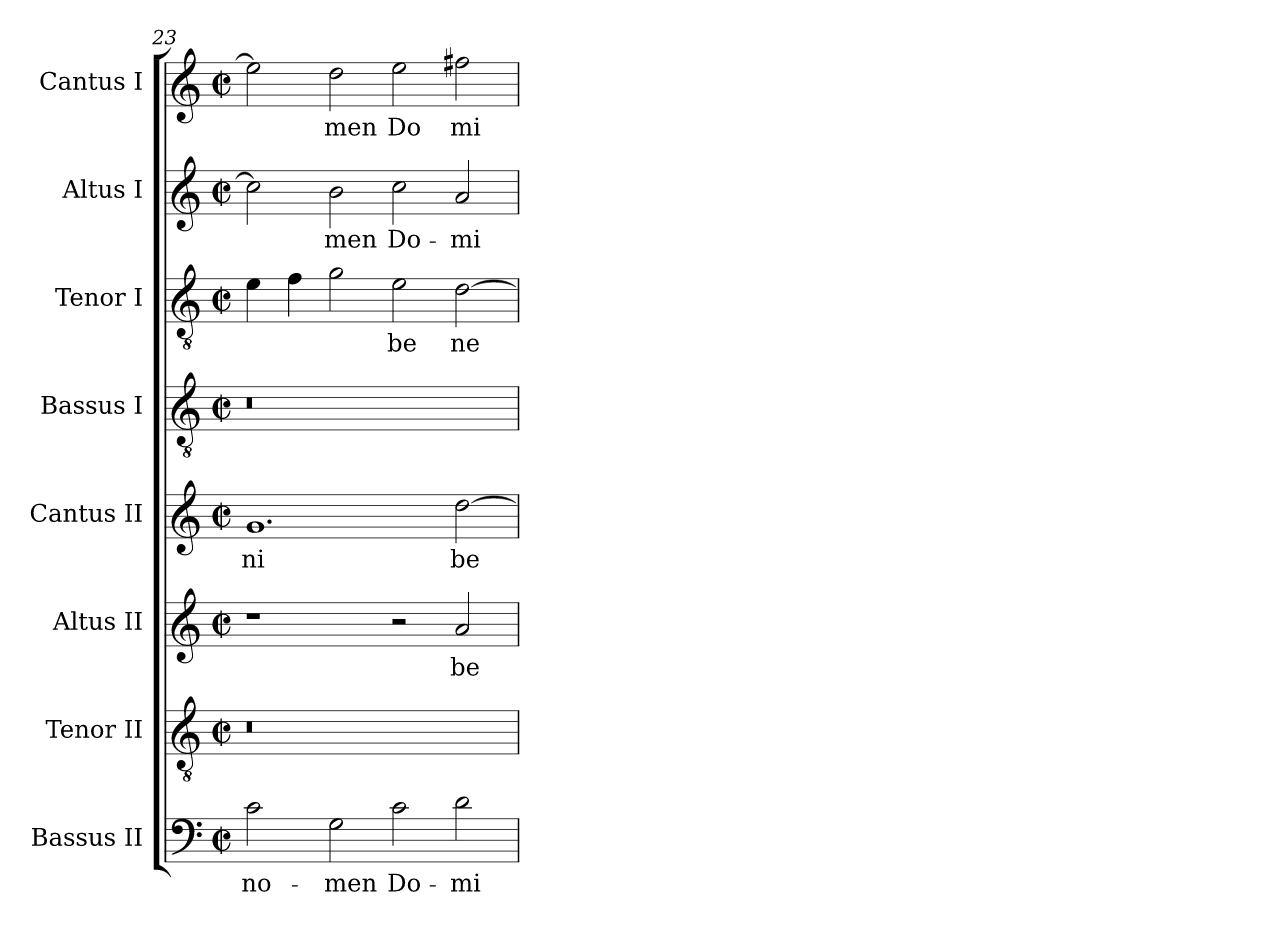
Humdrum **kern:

**kern	**text	**kern	**kern	**text	**kern	**text	**kern	**kern	**text	**kern	**text	**kern	**text
*part8	*part8	*part7	*part6	*part6	*part5	*part5	*part4	*part3	*part3	*part2	*part2	*part1	*part1
*staff8	*staff8	*staff7	*staff6	*staff6	*staff5	*staff5	*staff4	*staff3	*staff3	*staff2	*staff2	*staff1	*staff1
*I"Bassus II	*	*I"Tenor II	*I"Altus II	*	*I"Cantus II	*	*I"Bassus I	*I"Tenor I	*	*I"Altus I	*	*I"Cantus I	*
*clefF4	*	*clefGv2	*clefG2	*	*clefG2	*	*clefGv2	*clefGv2	*	*clefG2	*	*clefG2	*
*M2/2	*	*M2/2	*M2/2	*	*M2/2	*	*M2/2	*M2/2	*	*M2/2	*	*M2/2	*
*met(c|)	*	*met(c|)	*met(c|)	*	*met(c|)	*	*met(c|)	*met(c|)	*	*met(c|)	*	*met(c|)	*
=23	=23	=23	=23	=23	=23	=23	=23	=23	=23	=23	=23	=23	=23
!	!LO:LY:b:cj	!	!	!	!	!LO:LY:b:cj	!	!	!	!	!	!	!
2c\	no-	0r	1r	.	1.g	-ni	0r	4e\	.	2cc\]	.	2ee\]	.
.	.	.	.	.	.	.	.	4f\	.	.	.	.	.
!	!LO:LY:b:cj	!	!	!	!	!	!	!	!	!	!LO:LY:b:cj	!	!LO:LY:b:cj
2G\	-men	.	.	.	.	.	.	2g\	.	2b\	-men	2dd\	men
!	!LO:LY:b:cj	!	!	!	!	!	!	!	!LO:LY:b:cj	!	!LO:LY:b:cj	!	!LO:LY:b:cj
2c\	Do-	.	2r	.	.	.	.	2e\	be	2cc\	Do-	2ee\	Do
!	!LO:LY:b:cj	!	!	!LO:LY:b:cj	!	!LO:LY:b:cj	!	!	!LO:LY:b:cj	!	!LO:LY:b:cj	!	!LO:LY:b:cj
2d\	-mi-	.	2a/	be-	[>2dd\	be-	.	[>2d\	ne	2a/	-mi-	2ff#\	mi
=	=	=	=	=	=	=	=	=	=	=	=	=	=
*-	*-	*-	*-	*-	*-	*-	*-	*-	*-	*-	*-	*-	*-
